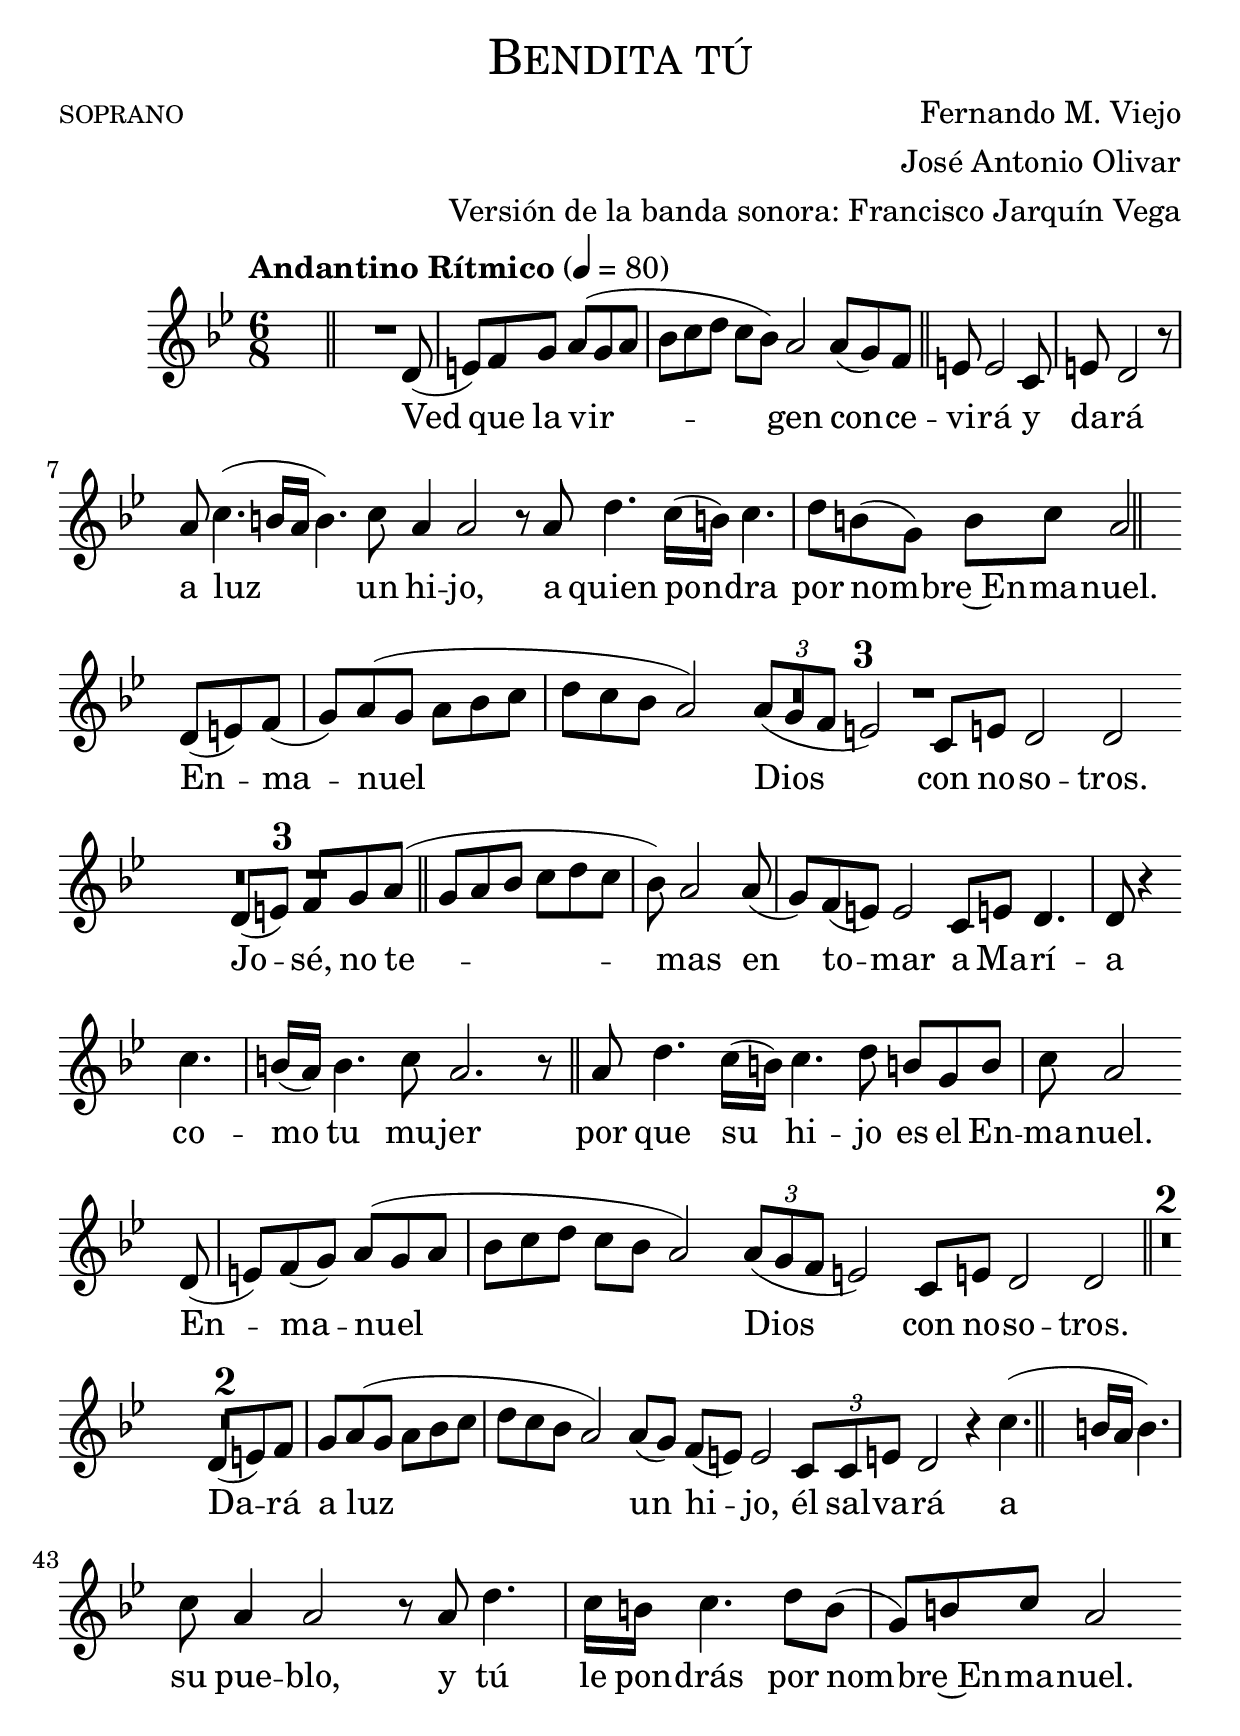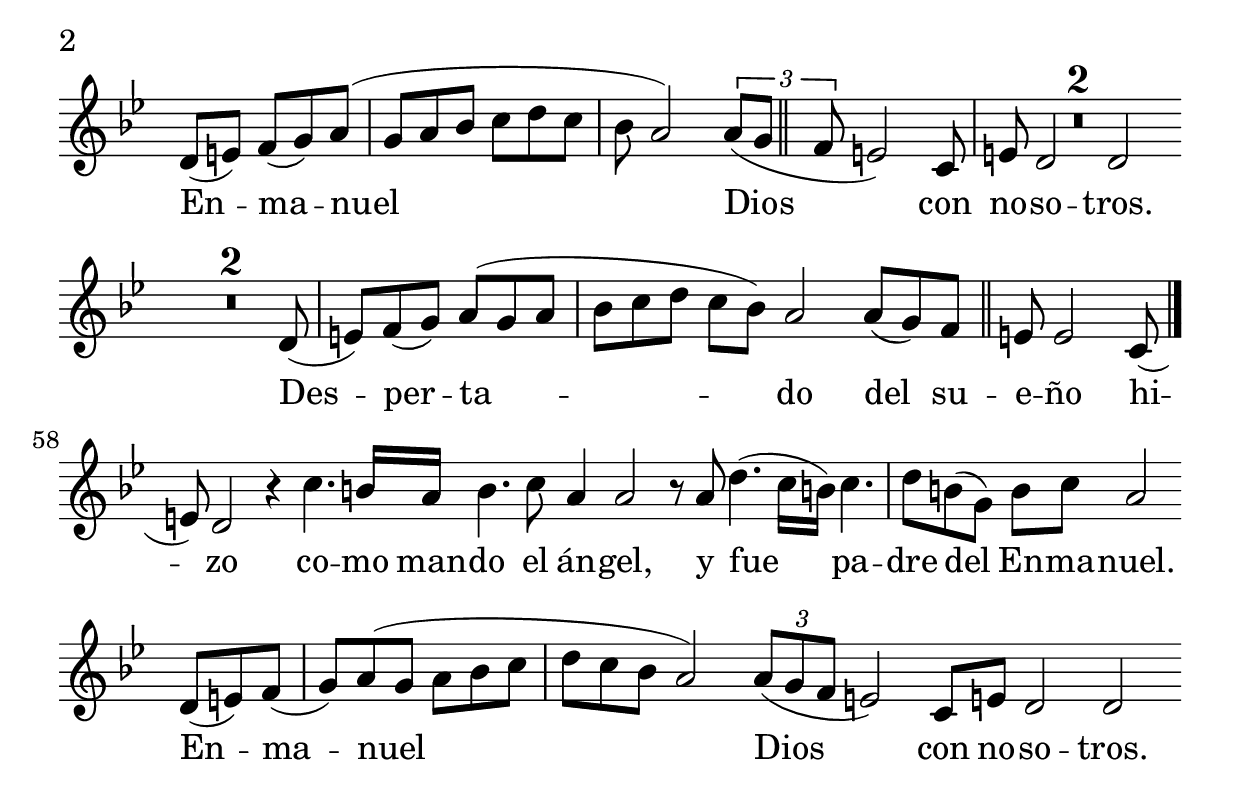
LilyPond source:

% Bendita tu - Soprano
% by serachsam

\language "espanol"
\version "2.23.2"

% --- Global parameters
particle = 1
jump = \break
pulse = 4

% --- Includes
title = "Bendita tú"
subtitle = ""
subsubtitle = ""
autor = "Fernando M. Viejo"
arranger = "José Antonio Olivar"
other = "Versión de la banda sonora: Francisco Jarquín Vega"
papper = "letter"
size = 20

global = {
    \tempo "Andantino Rítmico" 4 = 80
    \key sol \minor
    \time 6/8

    \partial 4. s4.
    \bar "||"
    s2.*4
    \bar "||"
    s2.*7
    \bar "||"
    s2.*8
    \bar "||"
    s2.*7
    \bar "||"
    s2.*8
    \bar "||"
    s2.*7
    \bar "||"
    s2.*8
    \bar "||"
    s2.*7
    \bar "||"
    s2.
    \bar "|."
}

\include "soprano.ily"
\include "metronome.ily"

% --- Global size
#(set-global-staff-size 27)

% --- Header
\header {
  title = \markup{\medium \smallCaps \title}
  subtitle = \markup{\medium \subtitle}
  subsubtitle = \markup{\medium \subsubtitle}
  poet = \markup{\caps "soprano"}
  composer = \autor
  arranger = \markup {\right-column { \arranger \other}}
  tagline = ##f
  breakbefore = ##t
}

% --- Music

% --- Harmony

% --- Sheet
\score {
  <<
    \new Staff { <<
      \set Staff.midiInstrument = #"choir aahs"
      %\set Staff.midiMaximumVolume = #1.5
      \new Voice = "soprano" { << \global \soprano >> }
      \new Lyrics \lyricsto "soprano" { \soprano-lyrics }
    >> }
    %\metronome
  >>
  \midi {}
  \layout {}
}

% --- Paper
\paper {
  #(set-default-paper-size "letter")
  page-breaking = #ly:page-turn-breaking
}
